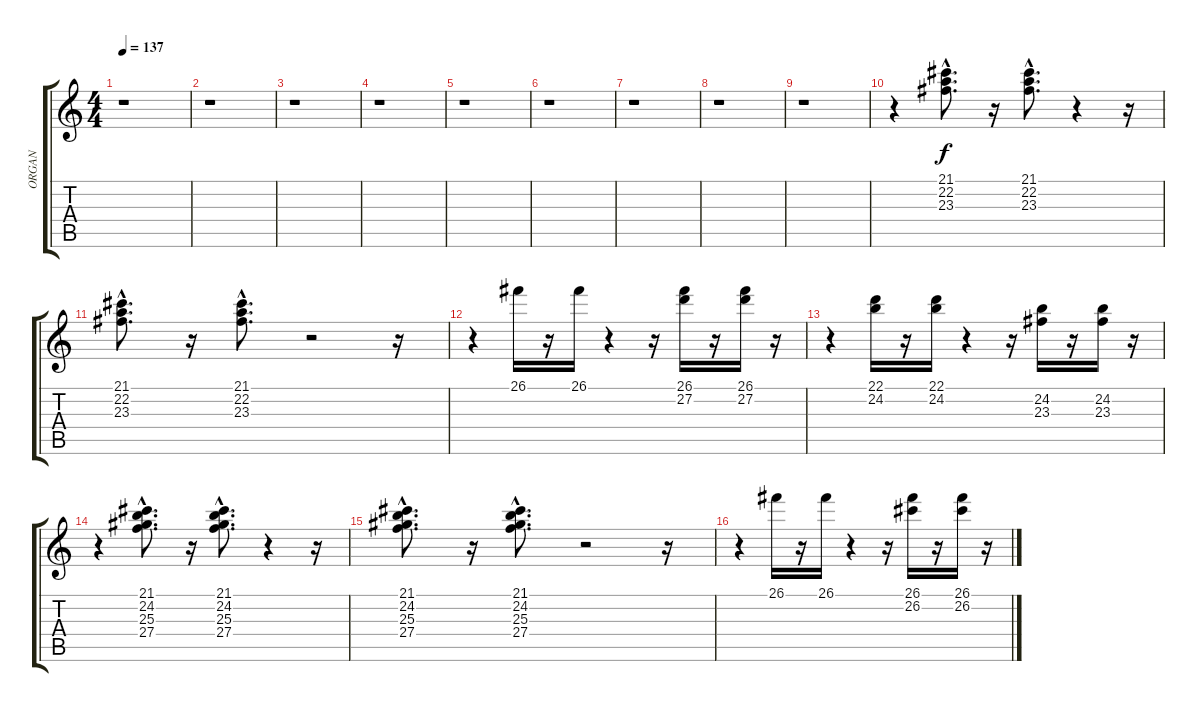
\track ("ORGAN" "ORGAN") {instrument rockorgan}
\staff {score tabs}
\tuning (E4 B3 G3 D3 A2 E2) {hide}
\ts (4 4)
\tempo 137
\clef g2
\ks c
r.1{dy f} |
r.1 |
r.1 |
r.1 |
r.1 |
r.1 |
r.1 |
r.1 |
r.1 |
r.4 (21.1{hac} 22.2{hac} 23.3{hac}).8{d} r.16 (21.1{hac} 22.2{hac} 23.3{hac}).8{d} r.4 r.16 |
(21.1{hac} 22.2{hac} 23.3{hac}).8{d} r.16 (21.1{hac} 22.2{hac} 23.3{hac}).8{d} r.2 r.16 |
r.4 26.1.16 r.16 26.1.16 r.4 r.16 (26.1 27.2).16 r.16 (26.1 27.2).16 r.16 |
r.4 (22.1 24.2).16 r.16 (22.1 24.2).16 r.4 r.16 (24.2 23.3).16 r.16 (24.2 23.3).16 r.16 |
r.4 (21.1{hac} 24.2{hac} 25.3{hac} 27.4{hac}).8{d} r.16 (21.1{hac} 24.2{hac} 25.3{hac} 27.4{hac}).8{d} r.4 r.16 |
(21.1{hac} 24.2{hac} 25.3{hac} 27.4{hac}).8{d} r.16 (21.1{hac} 24.2{hac} 25.3{hac} 27.4{hac}).8{d} r.2 r.16 |
r.4 26.1.16 r.16 26.1.16 r.4 r.16 (26.1 26.2).16 r.16 (26.1 26.2).16 r.16
